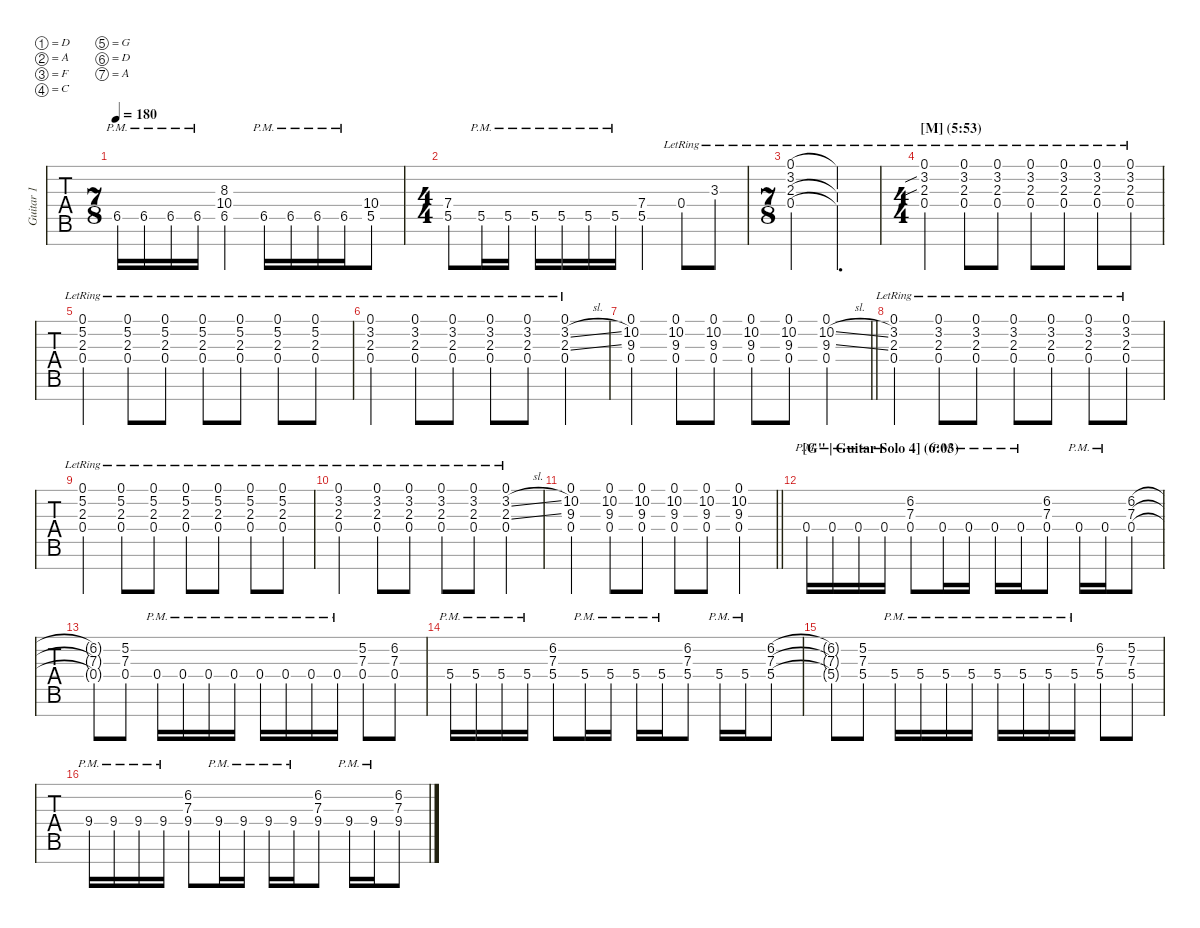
\defaultSystemsLayout 2
\hideDynamics
\bracketExtendMode nobrackets
\multiTrackTrackNamePolicy allsystems
\firstSystemTrackNameMode fullname
\otherSystemsTrackNameMode fullname
\otherSystemsTrackNameOrientation horizontal
\track ("Guitar 1" "Gtr. 1") {instrument distortionguitar}
\staff {tabs}
\tuning (D4 A3 F3 C3 G2 D2 A1)
\ts (7 8)
\scale
1.00031
\tempo 180
\accidentals auto
\clef g2
\ottava regular
\simile none
\ks aminor
6.5{pm acc b}.16{dy f} 6.5{pm acc b}.16 6.5{pm acc b}.16 6.5{pm acc b}.16 (8.3{acc b} 10.4 6.5{acc b}).4 6.5{pm acc b}.16 6.5{pm acc b}.16 6.5{pm acc b}.16 6.5{pm acc b}.16 (10.4 5.5).8 |
\ts (4 4)
\scale
0.998543 (7.4 5.5).8 5.5{pm}.16 5.5{pm}.16 5.5{pm}.16 5.5{pm}.16 5.5{pm}.16 5.5{pm}.16 (7.4 5.5).4 0.4{lr}.8 3.3{lr acc b}.8 |
\ts (7 8)
\scale
1.00146 (0.1 3.2 2.3{lr} 0.4{lr}).2 (0.1{t} 2.3{lr t} 0.4{lr t}).4{d} |
\ts (4 4)
\section ("" "[M] (5:53)")
\scale
0.996172 (0.1{lr} 3.2{sib lr} 2.3{sib lr} 0.4{lr}).4 (0.1{lr} 3.2{lr} 2.3{lr} 0.4{lr}).8 (0.1{lr} 3.2{lr} 2.3{lr} 0.4{lr}).8 (0.1{lr} 3.2{lr} 2.3{lr} 0.4{lr}).8 (0.1{lr} 3.2{lr} 2.3{lr} 0.4{lr}).8 (0.1{lr} 3.2{lr} 2.3{lr} 0.4{lr}).8 (0.1{lr} 3.2{lr} 2.3{lr} 0.4{lr}).8 |
\scale
1.00424 (0.1{lr} 5.2{lr} 2.3{lr} 0.4{lr}).4 (0.1{lr} 5.2{lr} 2.3{lr} 0.4{lr}).8 (0.1{lr} 5.2{lr} 2.3{lr} 0.4{lr}).8 (0.1{lr} 5.2{lr} 2.3{lr} 0.4{lr}).8 (0.1{lr} 5.2{lr} 2.3{lr} 0.4{lr}).8 (0.1{lr} 5.2{lr} 2.3{lr} 0.4{lr}).8 (0.1{lr} 5.2{lr} 2.3{lr} 0.4{lr}).8 |
\scale
0.998854 (0.1{lr} 3.2{lr} 2.3{lr} 0.4{lr}).4 (0.1{lr} 3.2{lr} 2.3{lr} 0.4{lr}).8 (0.1{lr} 3.2{lr} 2.3{lr} 0.4{lr}).8 (0.1{lr} 3.2{lr} 2.3{lr} 0.4{lr}).8 (0.1{lr} 3.2{lr} 2.3{lr} 0.4{lr}).8 (0.1{lr} 3.2{sl lr} 2.3{sl lr} 0.4{lr}).4 |
\scale
1.00074
\barLineRight lightlight
(0.1 10.2 9.3 0.4).4 (0.1 10.2 9.3 0.4).8 (0.1 10.2 9.3 0.4).8 (0.1 10.2 9.3 0.4).8 (0.1 10.2 9.3 0.4).8 (0.1 10.2{sl} 9.3{sl} 0.4).4 |
\scale
0.996883 (0.1{lr} 3.2{lr} 2.3{lr} 0.4{lr}).4 (0.1{lr} 3.2{lr} 2.3{lr} 0.4{lr}).8 (0.1{lr} 3.2{lr} 2.3{lr} 0.4{lr}).8 (0.1{lr} 3.2{lr} 2.3{lr} 0.4{lr}).8 (0.1{lr} 3.2{lr} 2.3{lr} 0.4{lr}).8 (0.1{lr} 3.2{lr} 2.3{lr} 0.4{lr}).8 (0.1{lr} 3.2{lr} 2.3{lr} 0.4{lr}).8 |
\scale
1.00131 (0.1{lr} 5.2{lr} 2.3{lr} 0.4{lr}).4 (0.1{lr} 5.2{lr} 2.3{lr} 0.4{lr}).8 (0.1{lr} 5.2{lr} 2.3{lr} 0.4{lr}).8 (0.1{lr} 5.2{lr} 2.3{lr} 0.4{lr}).8 (0.1{lr} 5.2{lr} 2.3{lr} 0.4{lr}).8 (0.1{lr} 5.2{lr} 2.3{lr} 0.4{lr}).8 (0.1{lr} 5.2{lr} 2.3{lr} 0.4{lr}).8 |
\scale
1.00131 (0.1{lr} 3.2{lr} 2.3{lr} 0.4{lr}).4 (0.1{lr} 3.2{lr} 2.3{lr} 0.4{lr}).8 (0.1{lr} 3.2{lr} 2.3{lr} 0.4{lr}).8 (0.1{lr} 3.2{lr} 2.3{lr} 0.4{lr}).8 (0.1{lr} 3.2{lr} 2.3{lr} 0.4{lr}).8 (0.1{lr} 3.2{sl lr} 2.3{sl lr} 0.4{lr}).4 |
\scale
1.0005
\barLineRight lightlight
(0.1 10.2 9.3 0.4).4 (0.1 10.2 9.3 0.4).8 (0.1 10.2 9.3 0.4).8 (0.1 10.2 9.3 0.4).8 (0.1 10.2 9.3 0.4).8 (0.1 10.2 9.3 0.4).4 |
\section ("" "[G'' | Guitar Solo 4] (6:03)")
\scale
0.999281 0.4{pm}.16 0.4{pm}.16 0.4{pm}.16 0.4{pm}.16 (6.2 7.3 0.4).8 0.4{pm}.16 0.4{pm}.16 0.4{pm}.16 0.4{pm}.16 (6.2 7.3 0.4).8 0.4{pm}.16 0.4{pm}.16 (6.2 7.3 0.4).8 |
\scale
1.00072 (6.2{t} 7.3{t} 0.4{t}).8 (5.2 7.3 0.4).8 0.4{pm}.16 0.4{pm}.16 0.4{pm}.16 0.4{pm}.16 0.4{pm}.16 0.4{pm}.16 0.4{pm}.16 0.4{pm}.16 (5.2 7.3 0.4).8 (6.2 7.3 0.4).8 |
\scale
0.998893 5.4{pm}.16 5.4{pm}.16 5.4{pm}.16 5.4{pm}.16 (6.2 7.3 5.4).8 5.4{pm}.16 5.4{pm}.16 5.4{pm}.16 5.4{pm}.16 (6.2 7.3 5.4).8 5.4{pm}.16 5.4{pm}.16 (6.2 7.3 5.4).8 |
\scale
1.00111 (6.2{t} 7.3{t} 5.4{t}).8 (5.2 7.3 5.4).8 5.4{pm}.16 5.4{pm}.16 5.4{pm}.16 5.4{pm}.16 5.4{pm}.16 5.4{pm}.16 5.4{pm}.16 5.4{pm}.16 (6.2 7.3 5.4).8 (5.2 7.3 5.4).8 |
\scale
0.999761 9.4{pm}.16 9.4{pm}.16 9.4{pm}.16 9.4{pm}.16 (6.2 7.3 9.4).8 9.4{pm}.16 9.4{pm}.16 9.4{pm}.16 9.4{pm}.16 (6.2 7.3 9.4).8 9.4{pm}.16 9.4{pm}.16 (6.2 7.3 9.4).8
